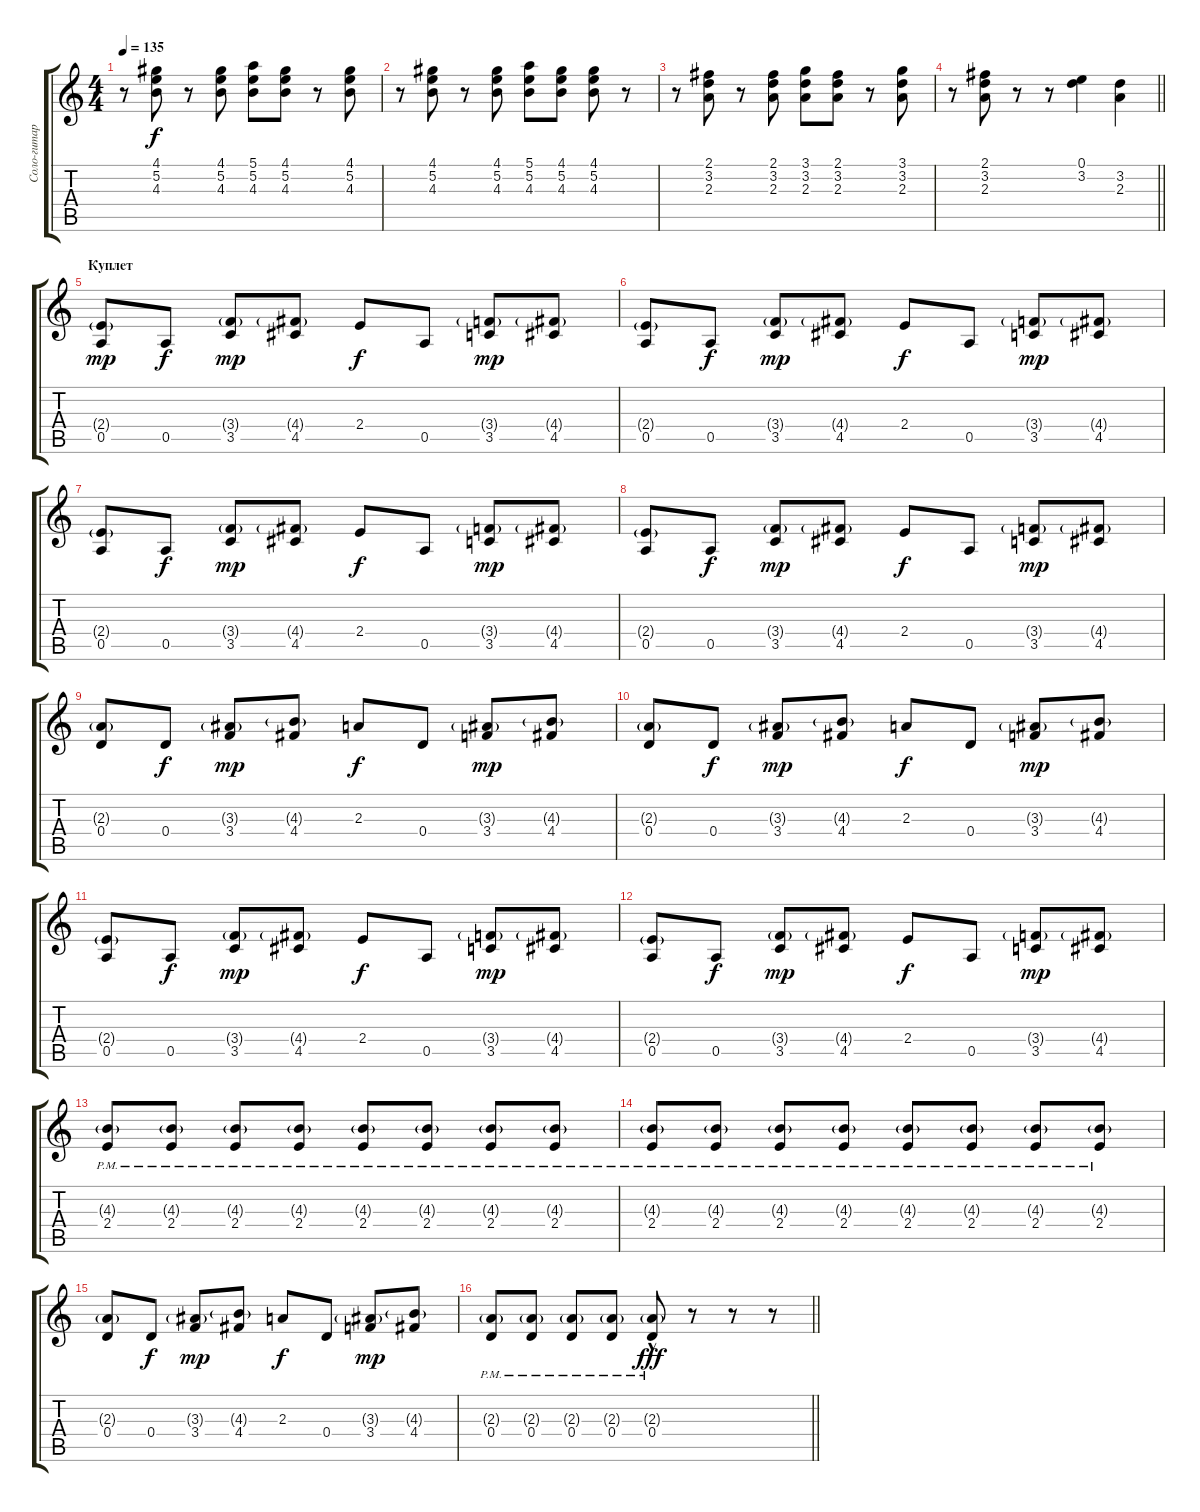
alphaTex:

\track ("Соло-гитара" "Соло-гитар") {instrument acousticguitarsteel}
\staff {score tabs}
\tuning (E4 B3 G3 D3 A2 E2) {hide}
\ts (4 4)
\tempo 135
\clef g2
\ks c
r.8{dy mp} (4.1 5.2 4.3).8{dy f} r.8 (4.1 5.2 4.3).8 (5.1 5.2 4.3).8 (4.1 5.2 4.3).8 r.8 (4.1 5.2 4.3).8 |
r.8 (4.1 5.2 4.3).8 r.8 (4.1 5.2 4.3).8 (5.1 5.2 4.3).8 (4.1 5.2 4.3).8 (4.1 5.2 4.3).8 r.8 |
r.8 (2.1 3.2 2.3).8 r.8 (2.1 3.2 2.3).8 (3.1 3.2 2.3).8 (2.1 3.2 2.3).8 r.8 (3.1 3.2 2.3).8 |
\barLineRight lightlight
r.8 (2.1 3.2 2.3).8 r.8 r.8 (0.1 3.2).4 (3.2 2.3).4 |
\section ("" "Куплет")
(2.4{g} 0.5).8{dy mp} 0.5.8{dy f} (3.4{g} 3.5).8{dy mp} (4.4{g} 4.5).8 2.4.8{dy f} 0.5.8 (3.4{g} 3.5).8{dy mp} (4.4{g} 4.5).8 |
(2.4{g} 0.5).8 0.5.8{dy f} (3.4{g} 3.5).8{dy mp} (4.4{g} 4.5).8 2.4.8{dy f} 0.5.8 (3.4{g} 3.5).8{dy mp} (4.4{g} 4.5).8 |
(2.4{g} 0.5).8 0.5.8{dy f} (3.4{g} 3.5).8{dy mp} (4.4{g} 4.5).8 2.4.8{dy f} 0.5.8 (3.4{g} 3.5).8{dy mp} (4.4{g} 4.5).8 |
(2.4{g} 0.5).8 0.5.8{dy f} (3.4{g} 3.5).8{dy mp} (4.4{g} 4.5).8 2.4.8{dy f} 0.5.8 (3.4{g} 3.5).8{dy mp} (4.4{g} 4.5).8 |
(2.3{g} 0.4).8 0.4.8{dy f} (3.3{g} 3.4).8{dy mp} (4.3{g} 4.4).8 2.3.8{dy f} 0.4.8 (3.3{g} 3.4).8{dy mp} (4.3{g} 4.4).8 |
(2.3{g} 0.4).8 0.4.8{dy f} (3.3{g} 3.4).8{dy mp} (4.3{g} 4.4).8 2.3.8{dy f} 0.4.8 (3.3{g} 3.4).8{dy mp} (4.3{g} 4.4).8 |
(2.4{g} 0.5).8 0.5.8{dy f} (3.4{g} 3.5).8{dy mp} (4.4{g} 4.5).8 2.4.8{dy f} 0.5.8 (3.4{g} 3.5).8{dy mp} (4.4{g} 4.5).8 |
(2.4{g} 0.5).8 0.5.8{dy f} (3.4{g} 3.5).8{dy mp} (4.4{g} 4.5).8 2.4.8{dy f} 0.5.8 (3.4{g} 3.5).8{dy mp} (4.4{g} 4.5).8 |
(4.3{g} 2.4{pm}).8 (4.3{g pm} 2.4{pm}).8 (4.3{g pm} 2.4{pm}).8 (4.3{g pm} 2.4{pm}).8 (4.3{g pm} 2.4{pm}).8 (4.3{g pm} 2.4{pm}).8 (4.3{g pm} 2.4{pm}).8 (4.3{g pm} 2.4{pm}).8 |
(4.3{g pm} 2.4{pm}).8 (4.3{g pm} 2.4{pm}).8 (4.3{g pm} 2.4{pm}).8 (4.3{g pm} 2.4{pm}).8 (4.3{g pm} 2.4{pm}).8 (4.3{g pm} 2.4{pm}).8 (4.3{g pm} 2.4{pm}).8 (4.3{g pm} 2.4{pm}).8 |
(2.3{g} 0.4).8 0.4.8{dy f} (3.3{g} 3.4).8{dy mp} (4.3{g} 4.4).8 2.3.8{dy f} 0.4.8 (3.3{g} 3.4).8{dy mp} (4.3{g} 4.4).8 |
\barLineRight lightlight
(2.3{g pm} 0.4{pm}).8 (2.3{g pm} 0.4{pm}).8 (2.3{g pm} 0.4{pm}).8 (2.3{g pm} 0.4{pm}).8 (2.3{g pm} 0.4{hac pm}).8{dy fff} r.8 r.8 r.8
